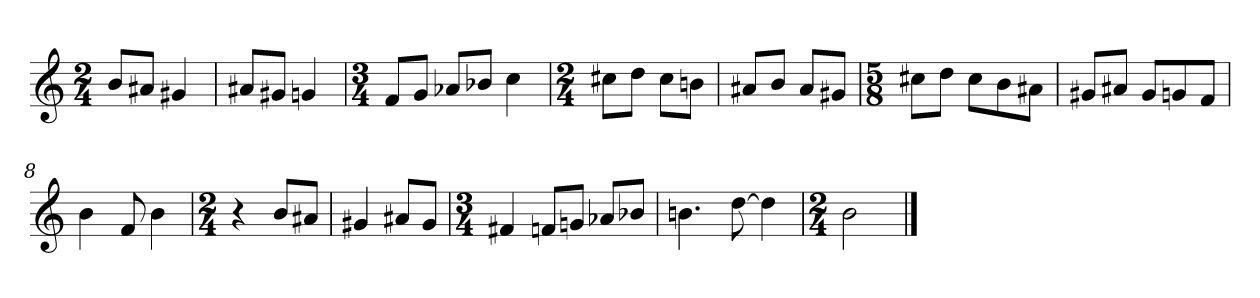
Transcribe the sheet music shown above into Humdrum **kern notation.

**kern
*part1
*staff1
*clefG2
*k[]
*C:
*M2/4
=1
8b/L
8a#X/J
4g#X/
=2
8a#X/L
8g#X/J
4gn/
=3
*M3/4
8f/L
8g/J
8a-X/L
8b-X/J
4cc\
=4
*M2/4
8cc#X\L
8dd\J
8cc#\L
8bn\J
=5
8a#X/L
8b/J
8a#/L
8g#X/J
=6
*M5/8
8cc#X\L
8dd\J
8cc#\L
8b\
8a#X\J
=7
8g#X/L
8a#X/J
8g#/L
8gn/
8f/J
=8
4b\
8f/
4b\
=9
*M2/4
4r
8b/L
8a#X/J
=10
4g#X/
8a#X/L
8g#/J
=11
*M3/4
4f#X/
8fn/L
8gn/J
8a-X/L
8b-X/J
=12
4.bn\
[8dd\
4dd\]
=13
*M2/4
2b\
==
*-
